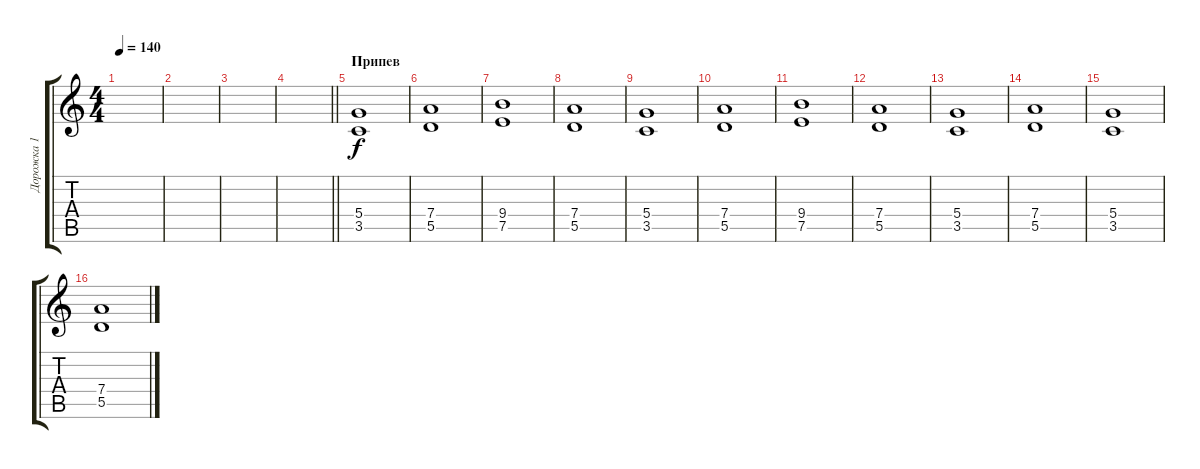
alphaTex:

\track ("Дорожка 1" "Дорожка 1") {instrument distortionguitar}
\staff {score tabs}
\tuning (E4 B3 G3 D3 A2 E2) {hide}
\ts (4 4)
\tempo 140
\clef g2
\ks c
|
|
|
\barLineRight lightlight
|
\section ("" "Припев")
(5.4 3.5).1 |
(7.4 5.5).1 |
(9.4 7.5).1 |
(7.4 5.5).1 |
(5.4 3.5).1 |
(7.4 5.5).1 |
(9.4 7.5).1 |
(7.4 5.5).1 |
(5.4 3.5).1 |
(7.4 5.5).1 |
(5.4 3.5).1 |
(7.4 5.5).1
